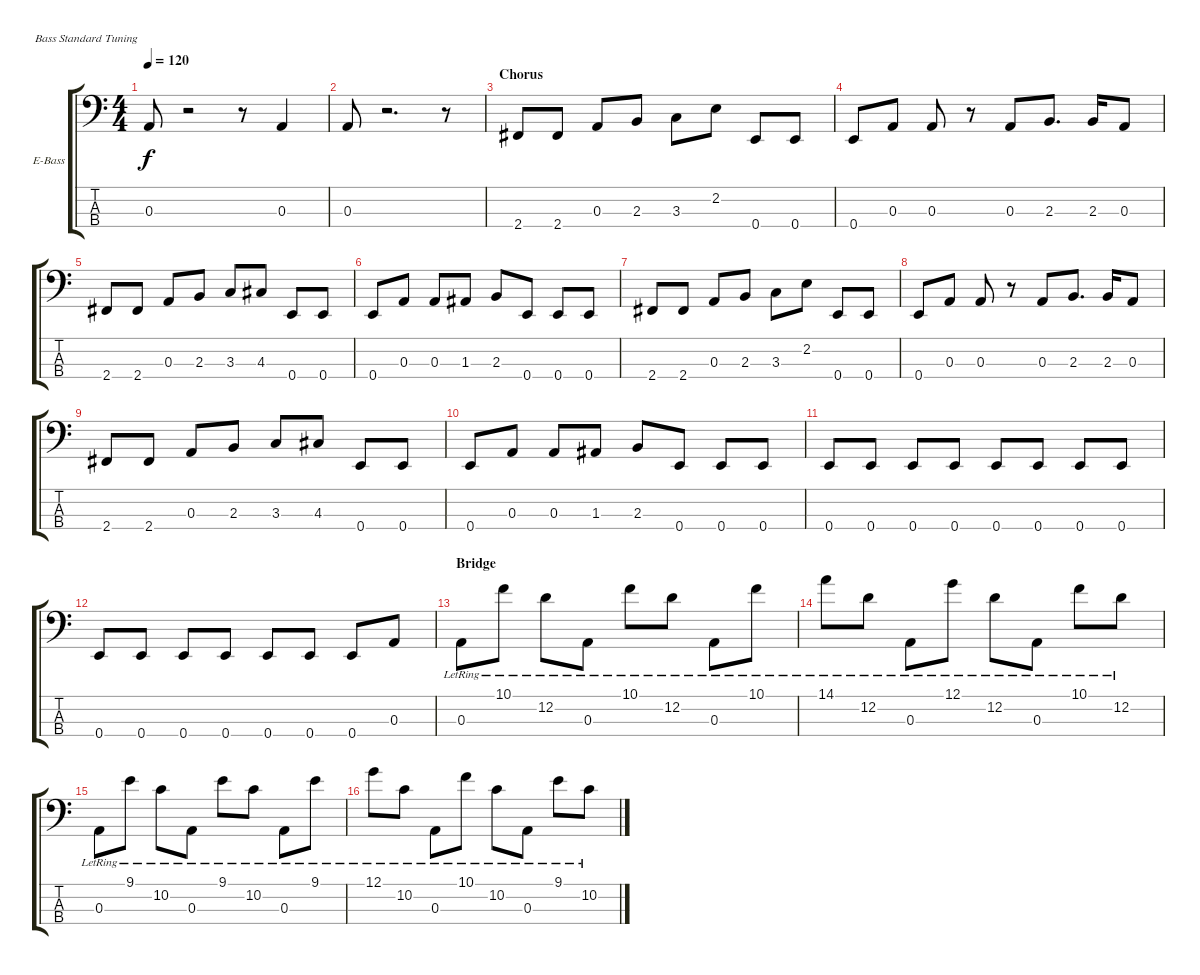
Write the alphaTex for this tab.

\bracketExtendMode groupsimilarinstruments
\firstSystemTrackNameOrientation horizontal
\otherSystemsTrackNameOrientation horizontal
\track ("Bass" "E-Bass") {instrument electricbassfinger}
\staff {score tabs}
\tuning (G2 D2 A1 E1)
\ts (4 4)
\tempo 120
\clef f4
\ks c
0.3.8{dy f} r.2 r.8 0.3.4 |
0.3.8 r.2{d} r.8 |
\section ("" "Chorus")
2.4.8 2.4.8 0.3.8 2.3.8 3.3.8 2.2.8 0.4.8 0.4.8 |
0.4.8 0.3.8 0.3.8 r.8 0.3.8 2.3.8{d} 2.3.16 0.3.8 |
2.4.8 2.4.8 0.3.8 2.3.8 3.3.8 4.3.8 0.4.8 0.4.8 |
0.4.8 0.3.8 0.3.8 1.3.8 2.3.8 0.4.8 0.4.8 0.4.8 |
2.4.8 2.4.8 0.3.8 2.3.8 3.3.8 2.2.8 0.4.8 0.4.8 |
0.4.8 0.3.8 0.3.8 r.8 0.3.8 2.3.8{d} 2.3.16 0.3.8 |
2.4.8 2.4.8 0.3.8 2.3.8 3.3.8 4.3.8 0.4.8 0.4.8 |
0.4.8 0.3.8 0.3.8 1.3.8 2.3.8 0.4.8 0.4.8 0.4.8 |
0.4.8 0.4.8 0.4.8 0.4.8 0.4.8 0.4.8 0.4.8 0.4.8 |
0.4.8 0.4.8 0.4.8 0.4.8 0.4.8 0.4.8 0.4.8 0.3.8 |
\section ("" "Bridge")
0.3{lr}.8 10.1{lr}.8 12.2{lr}.8 0.3{lr}.8 10.1{lr}.8 12.2{lr}.8 0.3{lr}.8 10.1{lr}.8 |
14.1{lr}.8 12.2{lr}.8 0.3{lr}.8 12.1{lr}.8 12.2{lr}.8 0.3{lr}.8 10.1{lr}.8 12.2{lr}.8 |
0.3{lr}.8 9.1{lr}.8 10.2{lr}.8 0.3{lr}.8 9.1{lr}.8 10.2{lr}.8 0.3{lr}.8 9.1{lr}.8 |
12.1{lr}.8 10.2{lr}.8 0.3{lr}.8 10.1{lr}.8 10.2{lr}.8 0.3{lr}.8 9.1{lr}.8 10.2{lr}.8
